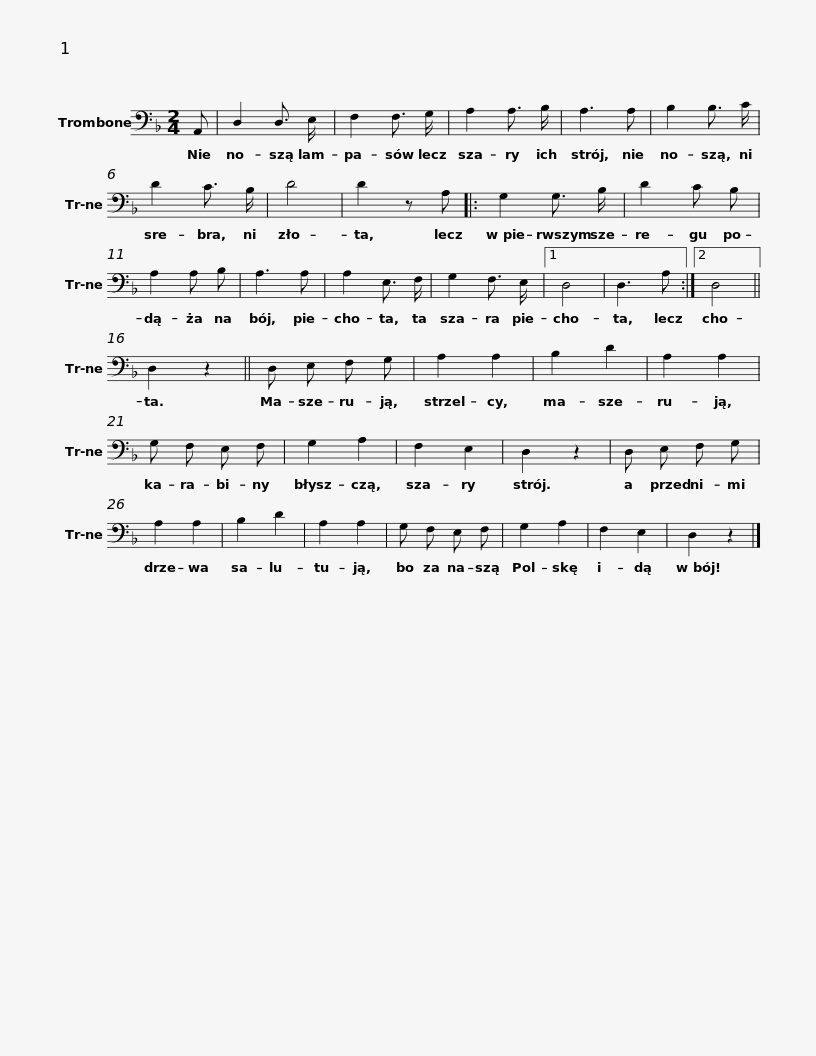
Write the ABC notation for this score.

X:1
L:1/8
M:2/4
I:linebreak $
K:F
V:1 bass
V:1
 A,, | D,2 D,3/2 E,/ | F,2 F,3/2 G,/ | A,2 A,3/2 B,/ | A,3 A, | %5
 B,2 B,3/2 C/ | D2 C3/2 B,/ | D4 | D2 z A, |:$ G,2 G,3/2 B,/ | %10
 D2 C B, | A,2 A, B, | A,3 A, | A,2 E,3/2 F,/ | G,2 F,3/2 E,/ |1 %15
 D,4 | D,3 A, :|2 D,4 ||$ D,2 z2 || D, E, F, G, | %20
 A,2 A,2 | B,2 D2 | A,2 A,2 | G, F, E, F, | G,2 A,2 | %25
 F,2 E,2 | D,2 z2 |$ D, E, F, G, | A,2 A,2 | B,2 D2 | %30
 A,2 A,2 | G, F, E, F, | G,2 A,2 | F,2 E,2 | D,2 z2 |] %35
